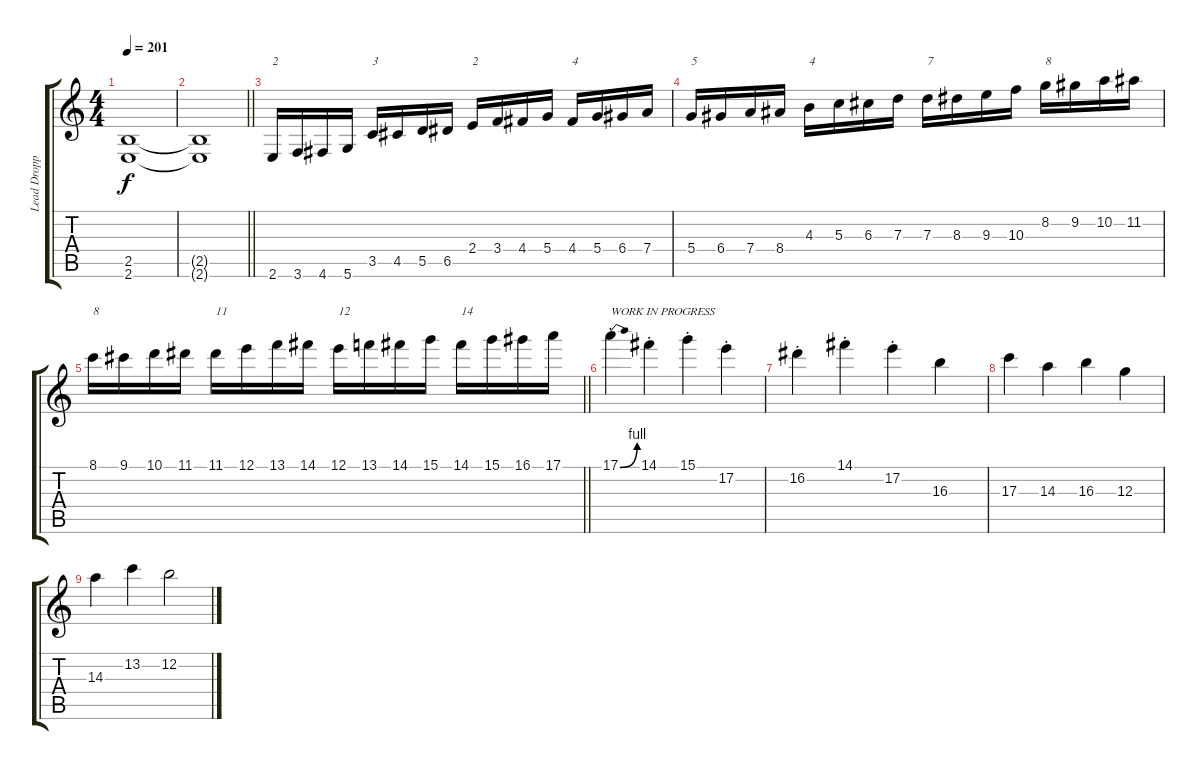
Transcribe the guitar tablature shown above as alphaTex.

\track ("Lead Dropped D " "Lead Dropp") {instrument distortionguitar}
\staff {score tabs}
\tuning (E4 B3 G3 D3 A2 D2) {hide}
\ts (4 4)
\tempo 201
\clef g2
\ks c
(2.5 2.6).1{dy f} |
\barLineRight lightlight
(2.5{t} 2.6{t}).1 |
2.6.16{txt "2"} 3.6.16 4.6.16 5.6.16 3.5.16{txt "3"} 4.5.16 5.5.16 6.5.16 2.4.16{txt "2"} 3.4.16 4.4.16 5.4.16 4.4.16{txt "4"} 5.4.16 6.4.16 7.4.16 |
5.4.16{txt "5"} 6.4.16 7.4.16 8.4.16 4.3.16{txt "4"} 5.3.16 6.3.16 7.3.16 7.3.16{txt "7"} 8.3.16 9.3.16 10.3.16 8.2.16{txt "8"} 9.2.16 10.2.16 11.2.16 |
\barLineRight lightlight
8.1.16{txt "8"} 9.1.16 10.1.16 11.1.16 11.1.16{txt "11"} 12.1.16 13.1.16 14.1.16 12.1.16{txt "12"} 13.1.16 14.1.16 15.1.16 14.1.16{txt "14"} 15.1.16 16.1.16 17.1.16 |
17.1{be (bend 0 0 60 4) st}.4{txt "WORK IN PROGRESS"} 14.1{st}.4 15.1{st}.4 17.2{st}.4 |
16.2{st}.4 14.1{st}.4 17.2{st}.4 16.3.4 |
17.3.4 14.3.4 16.3.4 12.3.4 |
14.3.4 13.2.4 12.2.2
